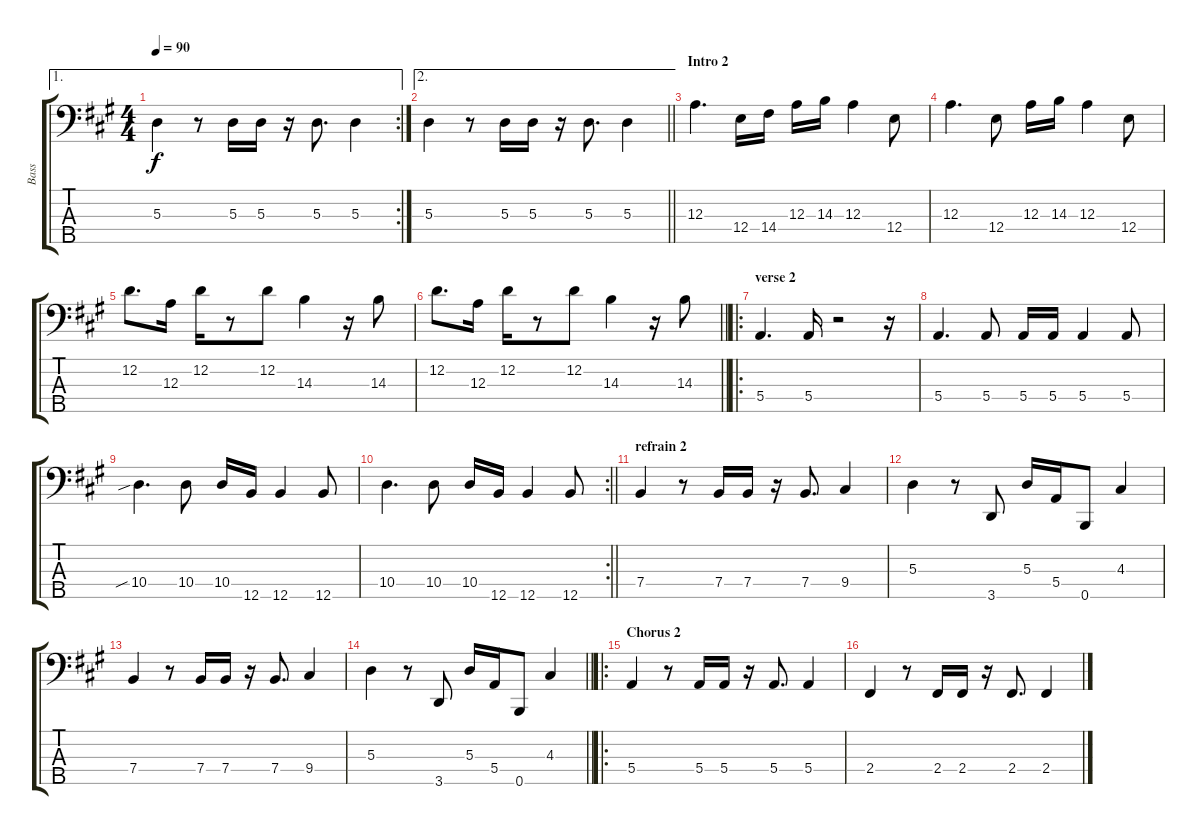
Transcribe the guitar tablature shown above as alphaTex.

\track ("Bass" "Bass") {instrument electricbassfinger}
\staff {score tabs}
\tuning (G2 D2 A1 E1 B0) {hide}
\ae 1
\rc 2
\ts (4 4)
\tempo 90
\clef f4
\ks a
5.3.4{dy f} r.8 5.3.16 5.3.16 r.16 5.3.8{d} 5.3.4 |
\ae 2
\barLineRight lightlight
5.3.4 r.8 5.3.16 5.3.16 r.16 5.3.8{d} 5.3.4 |
\section ("" "Intro 2")
12.3.4{d} 12.4.16 14.4.16 12.3.16 14.3.16 12.3.4 12.4.8 |
12.3.4{d} 12.4.8 12.3.16 14.3.16 12.3.4 12.4.8 |
12.2.8{d} 12.3.16 12.2.16 r.8 12.2.8 14.3.4 r.16 14.3.8 |
\barLineRight lightlight
12.2.8{d} 12.3.16 12.2.16 r.8 12.2.8 14.3.4 r.16 14.3.8 |
\ro
\section ("" "verse 2")
5.4.4{d} 5.4.16 r.2 r.16 |
5.4.4{d} 5.4.8 5.4.16 5.4.16 5.4.4 5.4.8 |
10.4{sib}.4{d} 10.4.8 10.4.16 12.5.16 12.5.4 12.5.8 |
\rc 2
\barLineRight lightlight
10.4.4{d} 10.4.8 10.4.16 12.5.16 12.5.4 12.5.8 |
\section ("" "refrain 2")
7.4.4 r.8 7.4.16 7.4.16 r.16 7.4.8{d} 9.4.4 |
5.3.4 r.8 3.5.8 5.3.16 5.4.16 0.5.8 4.3.4 |
7.4.4 r.8 7.4.16 7.4.16 r.16 7.4.8{d} 9.4.4 |
\barLineRight lightlight
5.3.4 r.8 3.5.8 5.3.16 5.4.16 0.5.8 4.3.4 |
\ro
\section ("" "Chorus 2")
5.4.4 r.8 5.4.16 5.4.16 r.16 5.4.8{d} 5.4.4 |
2.4.4 r.8 2.4.16 2.4.16 r.16 2.4.8{d} 2.4.4
